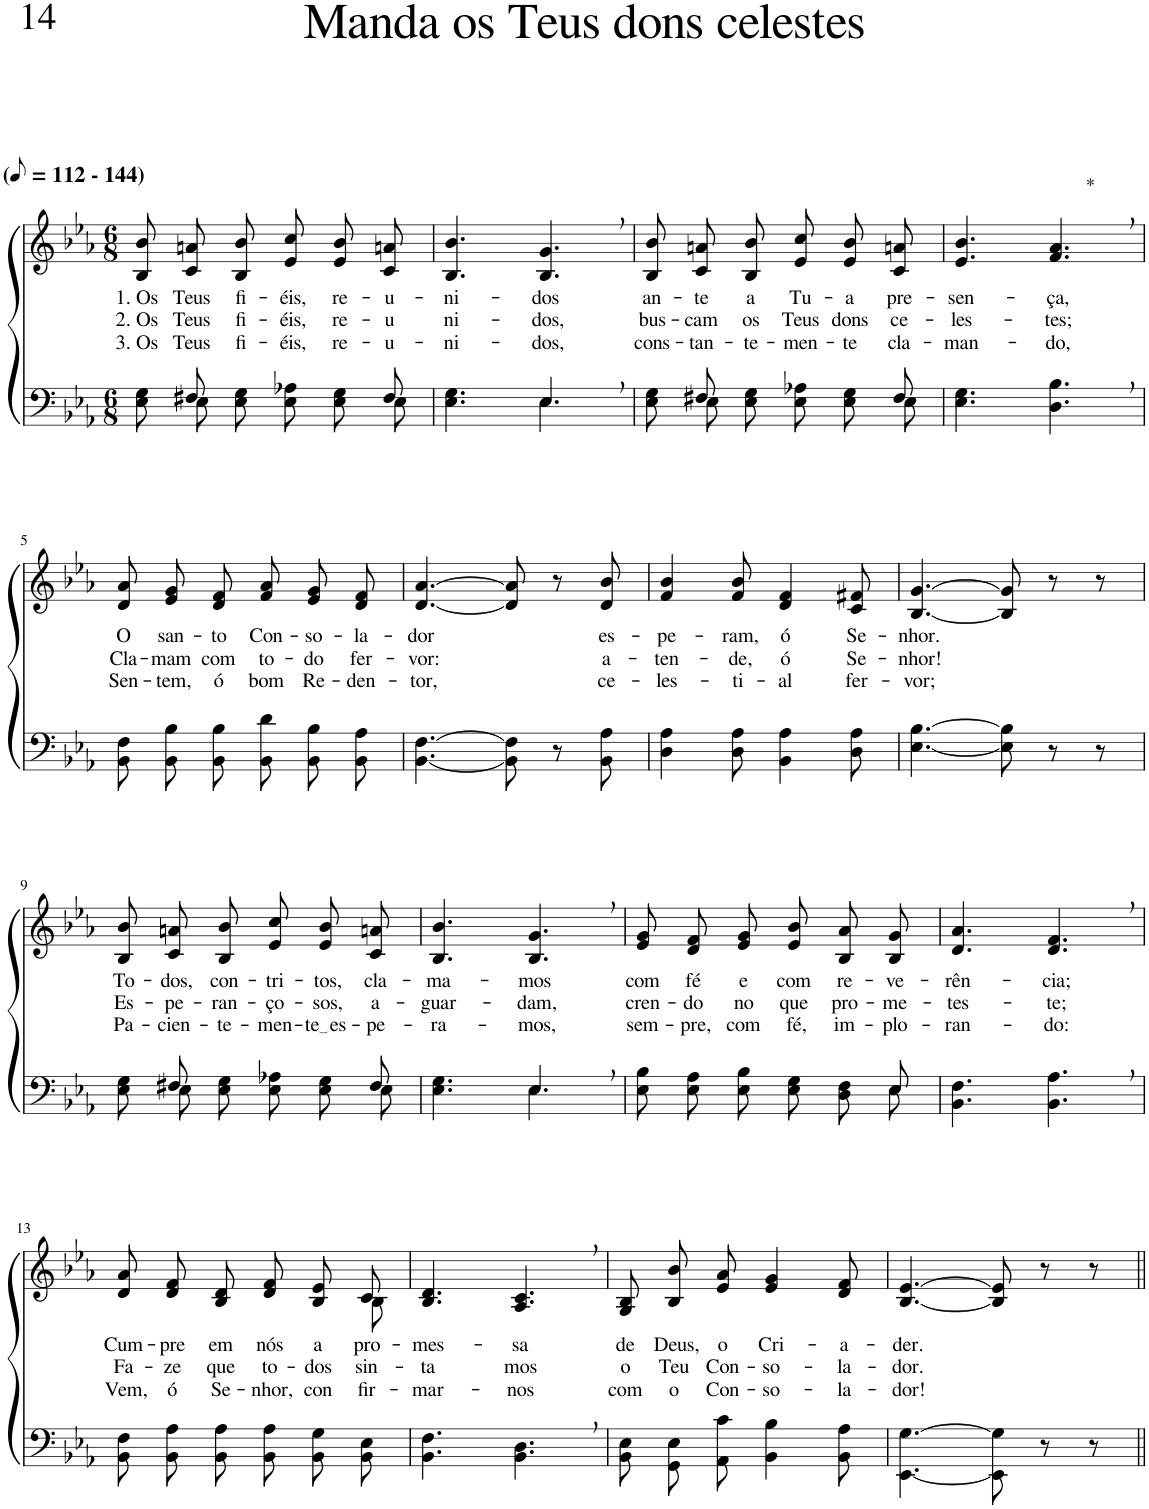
**kern	**kern	**text	**text	**text
*part2	*part1	*part1	*part1	*part1
*staff2	*staff1	*staff1	*staff1	*staff1
*I"Parte III e IV	*I"Parte I e II	*	*	*
*clefF4	*clefG2	*	*	*
*Trd-1c-2	*Trd-1c-2	*	*	*
*k[b-e-a-]	*k[b-e-a-]	*	*	*
*M6/8	*M6/8	*	*	*
*MM56	*MM56	*	*	*
=1	=1	=1	=1	=1
*^	*	*	*	*
!	!	!LO:TX:a:B:t=(	!	!	!
!	!	!LO:TX:a:B:t=- 144)	!	!	!
!	!	!	!LO:LY:b	!LO:LY:b	!LO:LY:b
8ryy	8E-\ 8G\L	8B-/ 8b-/L	1. Os	2. Os	3. Os
!	!	!	!LO:LY:b	!LO:LY:b	!LO:LY:b
8F#X/	8E-\	8c/ 8an/	Teus	Teus	Teus
!	!	!	!LO:LY:b	!LO:LY:b	!LO:LY:b
4.ryy	8E-\ 8G\J	8B-/ 8b-/J	fi-	fi-	fi-
!	!	!	!LO:LY:b	!LO:LY:b	!LO:LY:b
.	8E-\ 8A-X\L	8e-/ 8cc/L	-éis,	-éis,	-éis,
!	!	!	!LO:LY:b	!LO:LY:b	!LO:LY:b
.	8E-\ 8G\	8e-/ 8b-/	re-	re-	re-
!	!	!	!LO:LY:b	!LO:LY:b	!LO:LY:b
8F#/	8E-\J	8c/ 8an/J	-u-	-u	-u-
=2	=2	=2	=2	=2	=2
!	!	!	!LO:LY:b	!LO:LY:b	!LO:LY:b
4.E-\ 4.G\	4.ryy	4.B-/ 4.b-/	-ni-	ni-	-ni-
!	!	!	!LO:LY:b	!LO:LY:b	!LO:LY:b
4.E-,\	4.E-/	4.B-/, 4.g/,	-dos	-dos,	-dos,
=3	=3	=3	=3	=3	=3
!	!	!	!LO:LY:b	!LO:LY:b	!LO:LY:b
8ryy	8E-\ 8G\L	8B-/ 8b-/L	an-	bus-	cons-
!	!	!	!LO:LY:b	!LO:LY:b	!LO:LY:b
8F#X/	8E-\	8c/ 8an/	-te	-cam	-tan-
!	!	!	!LO:LY:b	!LO:LY:b	!LO:LY:b
4.ryy	8E-\ 8G\J	8B-/ 8b-/J	a	os	-te-
!	!	!	!LO:LY:b	!LO:LY:b	!LO:LY:b
.	8E-\ 8A-X\L	8e-/ 8cc/L	Tu-	Teus	-men-
!	!	!	!LO:LY:b	!LO:LY:b	!LO:LY:b
.	8E-\ 8G\	8e-/ 8b-/	-a	dons	-te
!	!	!	!LO:LY:b	!LO:LY:b	!LO:LY:b
8F#/	8E-\J	8c/ 8an/J	pre-	ce-	cla-
=4	=4	=4	=4	=4	=4
!	!	!	!LO:LY:b	!LO:LY:b	!LO:LY:b
*v	*v	*	*	*	*
4.E-\ 4.G\	4.e-/ 4.b-/	-sen-	-les-	-man-
!	!LO:TX:a:t=*	!	!	!
!	!	!LO:LY:b	!LO:LY:b	!LO:LY:b
4.D\, 4.B-\,	4.f/, 4.a-/,	-ça,	-tes;	-do,
!!LO:LB:g=z
=5	=5	=5	=5	=5
!	!	!LO:LY:b	!LO:LY:b	!LO:LY:b
8BB-\ 8F\L	8d/ 8a-/L	O	Cla-	Sen-
!	!	!LO:LY:b	!LO:LY:b	!LO:LY:b
8BB-\ 8B-\	8e-/ 8g/	san-	-mam	-tem,
!	!	!LO:LY:b	!LO:LY:b	!LO:LY:b
8BB-\ 8B-\J	8d/ 8f/J	-to	com	ó
!	!	!LO:LY:b	!LO:LY:b	!LO:LY:b
8BB-\ 8d\L	8f/ 8a-/L	Con-	to-	bom
!	!	!LO:LY:b	!LO:LY:b	!LO:LY:b
8BB-\ 8B-\	8e-/ 8g/	-so-	-do	Re-
!	!	!LO:LY:b	!LO:LY:b	!LO:LY:b
8BB-\ 8A-\J	8d/ 8f/J	-la-	fer-	-den-
=6	=6	=6	=6	=6
!	!	!LO:LY:b	!LO:LY:b	!LO:LY:b
[4.BB-\ [4.F\	[4.d/ [4.a-/	-dor	-vor:	-tor,
8BB-\] 8F\]	8d/] 8a-/]	.	.	.
8r	8r	.	.	.
!	!	!LO:LY:b	!LO:LY:b	!LO:LY:b
8BB-\ 8A-\	8d/ 8b-/	es-	-a-	ce-
=7	=7	=7	=7	=7
!	!	!LO:LY:b	!LO:LY:b	!LO:LY:b
4D\ 4A-\	4f/ 4b-/	-pe-	-ten-	-les-
!	!	!LO:LY:b	!LO:LY:b	!LO:LY:b
8D\ 8A-\	8f/ 8b-/	-ram,	-de,	-ti-
!	!	!LO:LY:b	!LO:LY:b	!LO:LY:b
4BB-\ 4A-\	4d/ 4f/	ó	ó	-al
!	!	!LO:LY:b	!LO:LY:b	!LO:LY:b
8D\ 8A-\	8c/ 8f#X/	Se-	Se-	fer-
=8	=8	=8	=8	=8
!	!	!LO:LY:b	!LO:LY:b	!LO:LY:b
[4.E-\ [4.B-\	[4.B-/ [4.g/	-nhor.	-nhor!	-vor;
8E-\] 8B-\]	8B-/] 8g/]	.	.	.
8r	8r	.	.	.
8r	8r	.	.	.
!!LO:LB:g=z
=9	=9	=9	=9	=9
*^	*	*	*	*
!	!	!	!LO:LY:b	!LO:LY:b	!LO:LY:b
8ryy	8E-\ 8G\L	8B-/ 8b-/L	To-	Es-	Pa-
!	!	!	!LO:LY:b	!LO:LY:b	!LO:LY:b
8F#X/	8E-\	8c/ 8an/	-dos,	-pe-	-cien-
!	!	!	!LO:LY:b	!LO:LY:b	!LO:LY:b
4.ryy	8E-\ 8G\J	8B-/ 8b-/J	con-	-ran-	-te-
!	!	!	!LO:LY:b	!LO:LY:b	!LO:LY:b
.	8E-\ 8A-X\L	8e-/ 8cc/L	-tri-	-ço-	-men-
!	!	!	!LO:LY:b	!LO:LY:b	!LO:LY:b
.	8E-\ 8G\	8e-/ 8b-/	-tos,	-sos,	te es
!	!	!	!LO:LY:b	!LO:LY:b	!LO:LY:b
8F#/	8E-\J	8c/ 8an/J	cla-	a-	-pe-
=10	=10	=10	=10	=10	=10
!	!	!	!LO:LY:b	!LO:LY:b	!LO:LY:b
4.E-\ 4.G\	4.ryy	4.B-/ 4.b-/	-ma-	-guar-	-ra-
!	!	!	!LO:LY:b	!LO:LY:b	!LO:LY:b
4.E-,\	4.E-/	4.B-/, 4.g/,	-mos	-dam,	-mos,
=11	=11	=11	=11	=11	=11
!	!	!	!LO:LY:b	!LO:LY:b	!LO:LY:b
8E-\ 8B-\L	8ryy	8e-/ 8g/L	com	cren-	sem-
!	!	!	!LO:LY:b	!LO:LY:b	!LO:LY:b
*v	*v	*	*	*	*
8E-\ 8A-\	8d/ 8f/	fé	-do	-pre,
!	!	!LO:LY:b	!LO:LY:b	!LO:LY:b
8E-\ 8B-\J	8e-/ 8g/J	e	no	com
!	!	!LO:LY:b	!LO:LY:b	!LO:LY:b
8E-\ 8G\L	8e-/ 8b-/L	com	que	fé,
!	!	!LO:LY:b	!LO:LY:b	!LO:LY:b
8D\ 8F\	8B-/ 8a-/	re-	pro-	im-
*^	*	*	*	*
!	!	!	!LO:LY:b	!LO:LY:b	!LO:LY:b
8E-\J	8E-/	8B-/ 8g/J	-ve-	-me-	-plo-
=12	=12	=12	=12	=12	=12
!	!	!	!LO:LY:b	!LO:LY:b	!LO:LY:b
*v	*v	*	*	*	*
4.BB-\ 4.F\	4.d/ 4.a-/	-rên-	-tes-	-ran-
!	!	!LO:LY:b	!LO:LY:b	!LO:LY:b
4.BB-\, 4.A-\,	4.d/, 4.f/,	-cia;	-te;	-do:
!!LO:LB:g=z
=13	=13	=13	=13	=13
!	!	!LO:LY:b	!LO:LY:b	!LO:LY:b
*	*^	*	*	*
8BB-\ 8F\L	8d/ 8a-/L	8ryy	Cum-	Fa-	Vem,
!	!	!	!LO:LY:b	!LO:LY:b	!LO:LY:b
*	*v	*v	*	*	*
8BB-\ 8A-\	8d/ 8f/	-pre	-ze	ó
!	!	!LO:LY:b	!LO:LY:b	!LO:LY:b
8BB-\ 8A-\J	8B-/ 8d/J	em	que	Se-
!	!	!LO:LY:b	!LO:LY:b	!LO:LY:b
8BB-/ 8A-/L	8d/ 8f/L	nós	to-	-nhor,
!	!	!LO:LY:b	!LO:LY:b	!LO:LY:b
8BB-/ 8G/	8B-/ 8e-/	a	-dos	con-
*	*^	*	*	*
!	!	!	!LO:LY:b	!LO:LY:b	!LO:LY:b
8BB-/ 8E-/J	8c/J	8B-\	pro-	sin-	-fir-
=14	=14	=14	=14	=14	=14
!	!	!	!LO:LY:b	!LO:LY:b	!LO:LY:b
*	*v	*v	*	*	*
4.BB-\ 4.F\	4.B-/ 4.d/	-mes-	-ta	-mar-
!	!	!LO:LY:b	!LO:LY:b	!LO:LY:b
4.BB-\, 4.D\,	4.A-/, 4.c/,	-sa	mos	-nos
=15	=15	=15	=15	=15
!	!	!LO:LY:b	!LO:LY:b	!LO:LY:b
8BB-\ 8E-\L	8G/ 8B-/L	de	o	com
!	!	!LO:LY:b	!LO:LY:b	!LO:LY:b
8GG\ 8E-\	8B-/ 8b-/	Deus,	Teu	o
!	!	!LO:LY:b	!LO:LY:b	!LO:LY:b
8AA-\ 8c\J	8e-/ 8a-/J	o	Con-	Con-
!	!	!LO:LY:b	!LO:LY:b	!LO:LY:b
4BB-\ 4B-\	4e-/ 4g/	Cri-	-so-	-so-
!	!	!LO:LY:b	!LO:LY:b	!LO:LY:b
8BB-\ 8A-\	8d/ 8f/	-a-	-la-	-la-
=16	=16	=16	=16	=16
!	!	!LO:LY:b	!LO:LY:b	!LO:LY:b
[4.EE-\ [4.G\	[4.B-/ [4.e-/	-der.	-dor.	-dor!
8EE-\] 8G\]	8B-/] 8e-/]	.	.	.
8r	8r	.	.	.
8r	8r	.	.	.
=||	=||	=||	=||	=||
*-	*-	*-	*-	*-
